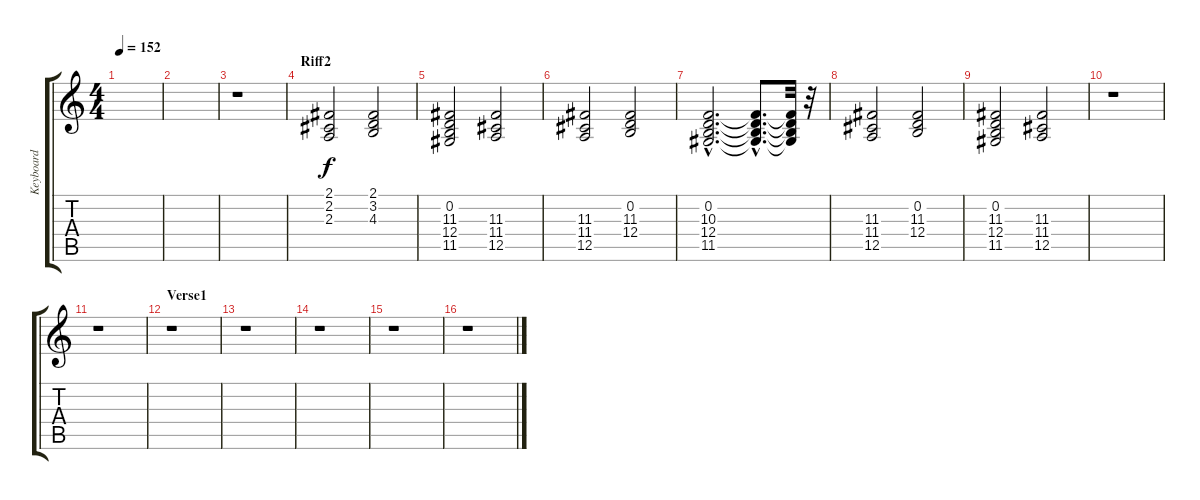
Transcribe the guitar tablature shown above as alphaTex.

\track ("Keyboard" "Keyboard") {instrument stringensemble1}
\staff {score tabs}
\tuning (E4 B3 G3 D3 A2 E2) {hide}
\ts (4 4)
\tempo 152
\clef g2
\ks c
|
|
r.1 |
\section ("" "Riff2")
(2.1 2.2 2.3).2 (2.1 3.2 4.3).2 |
(0.2 11.3 12.4 11.5).2 (11.3 11.4 12.5).2 |
(11.3 11.4 12.5).2 (0.2 11.3 12.4).2 |
(0.2{hac} 10.3{hac} 12.4{hac} 11.5{hac}).2{d} (0.2{hac t} 10.3{hac t} 12.4{hac t} 11.5{hac t}).8{d} (0.2{t} 10.3{t} 12.4{t} 11.5{t}).32 r.32 |
(11.3 11.4 12.5).2 (0.2 11.3 12.4).2 |
(0.2 11.3 12.4 11.5).2 (11.3 11.4 12.5).2 |
r.1 |
r.1 |
\section ("" "Verse1")
r.1 |
r.1 |
r.1 |
r.1 |
r.1
